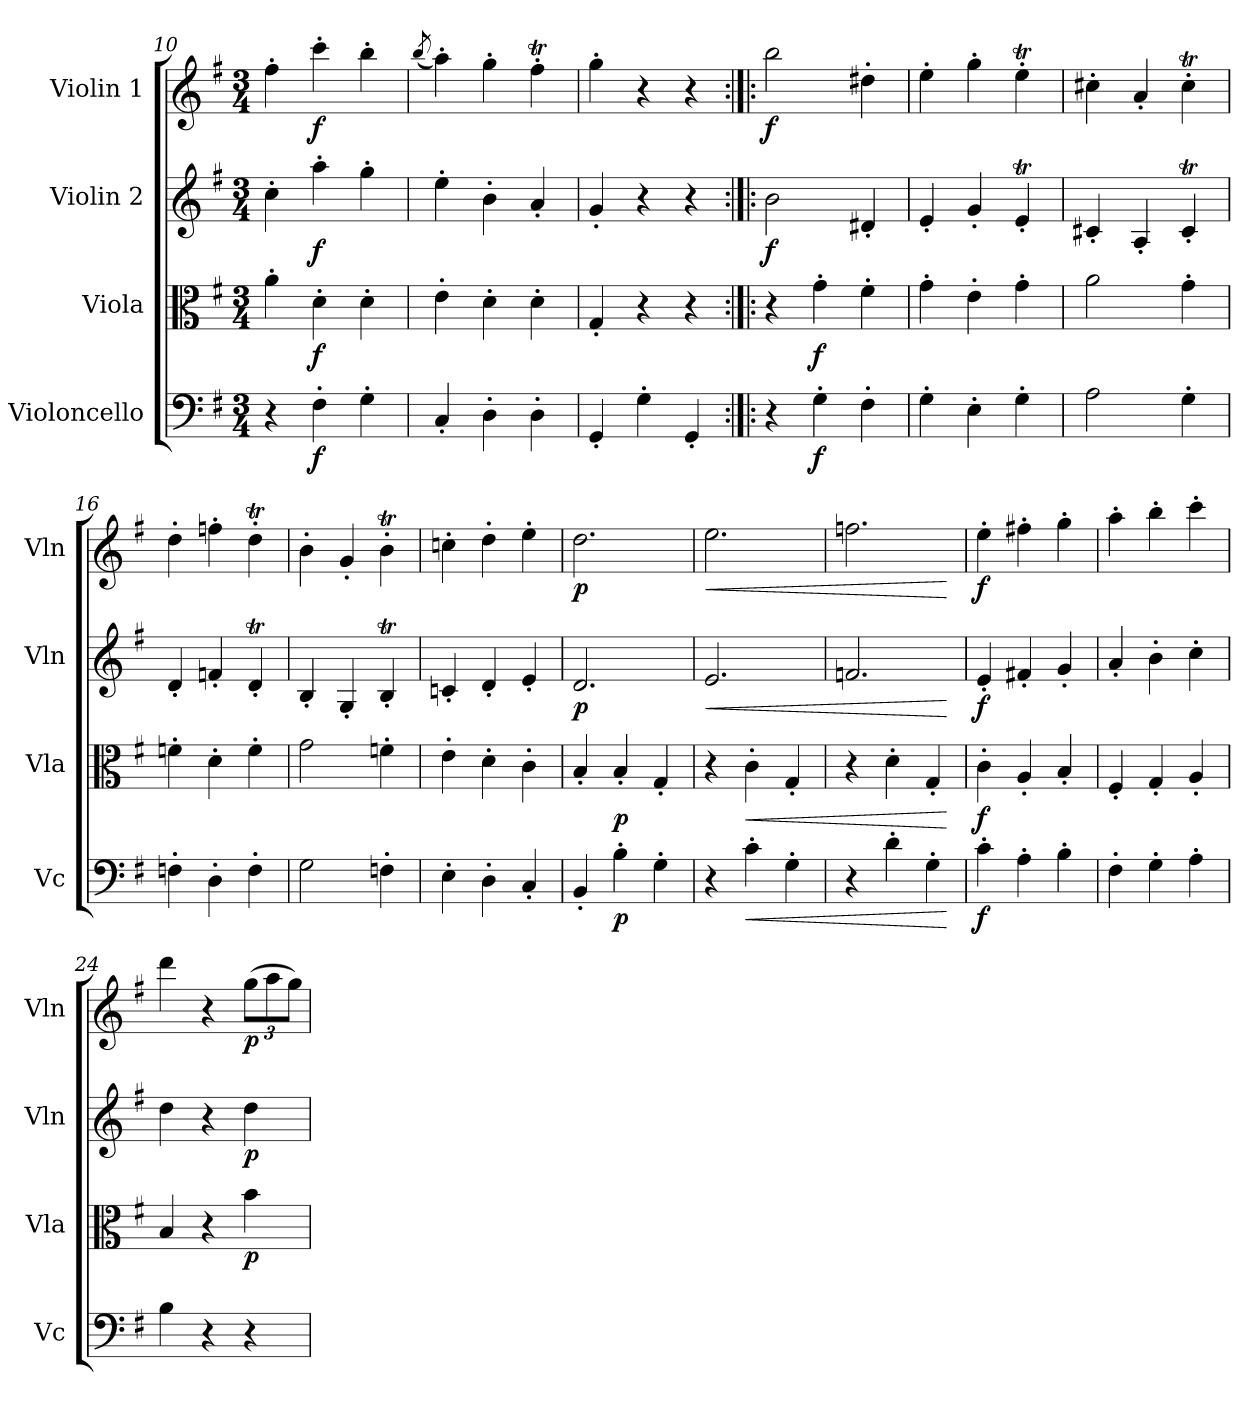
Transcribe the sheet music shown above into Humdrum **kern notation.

**kern	**dynam	**kern	**dynam	**kern	**dynam	**kern	**dynam
*part4	*part4	*part3	*part3	*part2	*part2	*part1	*part1
*staff4	*staff4	*staff3	*staff3	*staff2	*staff2	*staff1	*staff1
*I"Violoncello	*	*I"Viola	*	*I"Violin 2	*	*I"Violin 1	*
*I'Vc	*	*I'Vla	*	*I'Vln	*	*I'Vln	*
*clefF4	*	*clefC3	*	*clefG2	*	*clefG2	*
*k[f#]	*	*k[f#]	*	*k[f#]	*	*k[f#]	*
*M3/4	*	*M3/4	*	*M3/4	*	*M3/4	*
=10	=10	=10	=10	=10	=10	=10	=10
4r	.	4a'\	.	4cc'\	.	4ff#'\	.
!	!LO:DY:b	!	!LO:DY:b	!	!LO:DY:b	!	!LO:DY:b
4F#'\	f	4d'\	f	4aa'\	f	4ccc'\	f
4G'\	.	4d'\	.	4gg'\	.	4bb'\	.
=11	=11	=11	=11	=11	=11	=11	=11
.	.	.	.	.	.	(8qbb/	.
4C'/	.	4e'\	.	4ee'\	.	4aa'\)	.
4D'\	.	4d'\	.	4b'\	.	4gg'\	.
4D'\	.	4d'\	.	4a'/	.	4ff#t'\	.
=12	=12	=12	=12	=12	=12	=12	=12
4GG'/	.	4G'/	.	4g'/	.	4gg'\	.
4G'\	.	4r	.	4r	.	4r	.
4GG'/	.	4r	.	4r	.	4r	.
!!LO:LB:g=z
=13:|!|:	=13:|!|:	=13:|!|:	=13:|!|:	=13:|!|:	=13:|!|:	=13:|!|:	=13:|!|:
!	!	!	!	!	!LO:DY:b	!	!LO:DY:b
4r	.	4r	.	2b\	f	2bb\	f
!	!LO:DY:b	!	!LO:DY:b	!	!	!	!
4G'\	f	4g'\	f	.	.	.	.
4F#'\	.	4f#'\	.	4d#X'/	.	4dd#X'\	.
=14	=14	=14	=14	=14	=14	=14	=14
4G'\	.	4g'\	.	4e'/	.	4ee'\	.
4E'\	.	4e'\	.	4g'/	.	4gg'\	.
4G'\	.	4g'\	.	4eT'/	.	4eeT'\	.
=15	=15	=15	=15	=15	=15	=15	=15
2A\	.	2a\	.	4c#X'/	.	4cc#X'\	.
.	.	.	.	4A'/	.	4a'/	.
4G'\	.	4g'\	.	4c#t'/	.	4cc#t'\	.
=16	=16	=16	=16	=16	=16	=16	=16
4Fn'\	.	4fn'\	.	4d'/	.	4dd'\	.
4D'\	.	4d'\	.	4fn'/	.	4ffn'\	.
4F'\	.	4f'\	.	4dT'/	.	4ddT'\	.
=17	=17	=17	=17	=17	=17	=17	=17
2G\	.	2g\	.	4B'/	.	4b'\	.
.	.	.	.	4G'/	.	4g'/	.
4Fn'\	.	4fn'\	.	4Bt'/	.	4bt'\	.
=18	=18	=18	=18	=18	=18	=18	=18
4E'\	.	4e'\	.	4cn'/	.	4ccn'\	.
4D'\	.	4d'\	.	4d'/	.	4dd'\	.
4C'/	.	4c'\	.	4e'/	.	4ee'\	.
!!LO:LB:g=z
=19	=19	=19	=19	=19	=19	=19	=19
!	!	!	!	!	!LO:DY:b	!	!LO:DY:b
4BB'/	.	4B'/	.	2.d/	p	2.dd\	p
!	!LO:DY:b	!	!LO:DY:b	!	!	!	!
4B'\	p	4B'/	p	.	.	.	.
4G'\	.	4G'/	.	.	.	.	.
=20	=20	=20	=20	=20	=20	=20	=20
!	!	!	!	!	!LO:HP:b	!	!LO:HP:b
4r	.	4r	.	2.e/	<	2.ee\	<
!	!LO:HP:b	!	!LO:HP:b	!	!	!	!
4c'\	<	4c'\	<	.	.	.	.
4G'\	.	4G'/	.	.	.	.	.
=21	=21	=21	=21	=21	=21	=21	=21
4r	.	4r	.	2.fn/	.	2.ffn\	.
4d'\	.	4d'\	.	.	.	.	.
4G'\	.	4G'/	.	.	.	.	.
.	[	.	[	.	[	.	[
=22	=22	=22	=22	=22	=22	=22	=22
!	!LO:DY:b	!	!LO:DY:b	!	!LO:DY:b	!	!LO:DY:b
4c'\	f	4c'\	f	4e'/	f	4ee'\	f
4A'\	.	4A'/	.	4f#X'/	.	4ff#X'\	.
4B'\	.	4B'/	.	4g'/	.	4gg'\	.
=23	=23	=23	=23	=23	=23	=23	=23
4F#'\	.	4F#'/	.	4a'/	.	4aa'\	.
4G'\	.	4G'/	.	4b'\	.	4bb'\	.
4A'\	.	4A'/	.	4cc'\	.	4ccc'\	.
=24	=24	=24	=24	=24	=24	=24	=24
4B\	.	4B/	.	4dd\	.	4ddd\	.
4r	.	4r	.	4r	.	4r	.
*	*	*	*	*	*	*Xbrackettup	*
!	!	!	!LO:DY:b	!	!LO:DY:b	!	!LO:DY:b
4r	.	4b\	p	4dd\	p	(12gg\L	p
.	.	.	.	.	.	12aa\	.
.	.	.	.	.	.	12gg\J)	.
=	=	=	=	=	=	=	=
*-	*-	*-	*-	*-	*-	*-	*-
